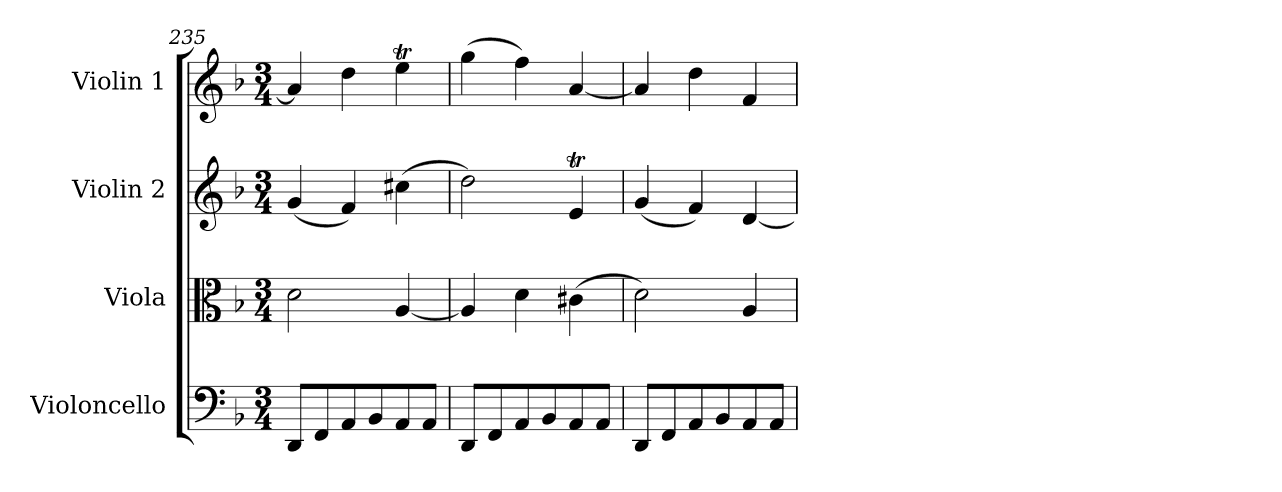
**kern	**kern	**kern	**kern
*part4	*part3	*part2	*part1
*staff4	*staff3	*staff2	*staff1
*I"Violoncello	*I"Viola	*I"Violin 2	*I"Violin 1
*I'Vc	*I'Vla	*I'Vln	*I'Vln
*clefF4	*clefC3	*clefG2	*clefG2
*k[b-]	*k[b-]	*k[b-]	*k[b-]
*M3/4	*M3/4	*M3/4	*M3/4
=235	=235	=235	=235
8DD/L	2d\	(4g/	4a/]
8FF/	.	.	.
8AA/	.	4f/)	4dd\
8BB-/	.	.	.
8AA/	[4A/	(4cc#X\	4eet\
8AA/J	.	.	.
=236	=236	=236	=236
8DD/L	4A/]	2dd\)	(4gg\
8FF/	.	.	.
8AA/	4d\	.	4ff\)
8BB-/	.	.	.
8AA/	(4c#X\	4et/	[4a/
8AA/J	.	.	.
!!LO:PB:g=z
=237	=237	=237	=237
8DD/L	2d\)	(4g/	4a/]
8FF/	.	.	.
8AA/	.	4f/)	4dd\
8BB-/	.	.	.
8AA/	4A/	[4d/	4f/
8AA/J	.	.	.
=	=	=	=
*-	*-	*-	*-
